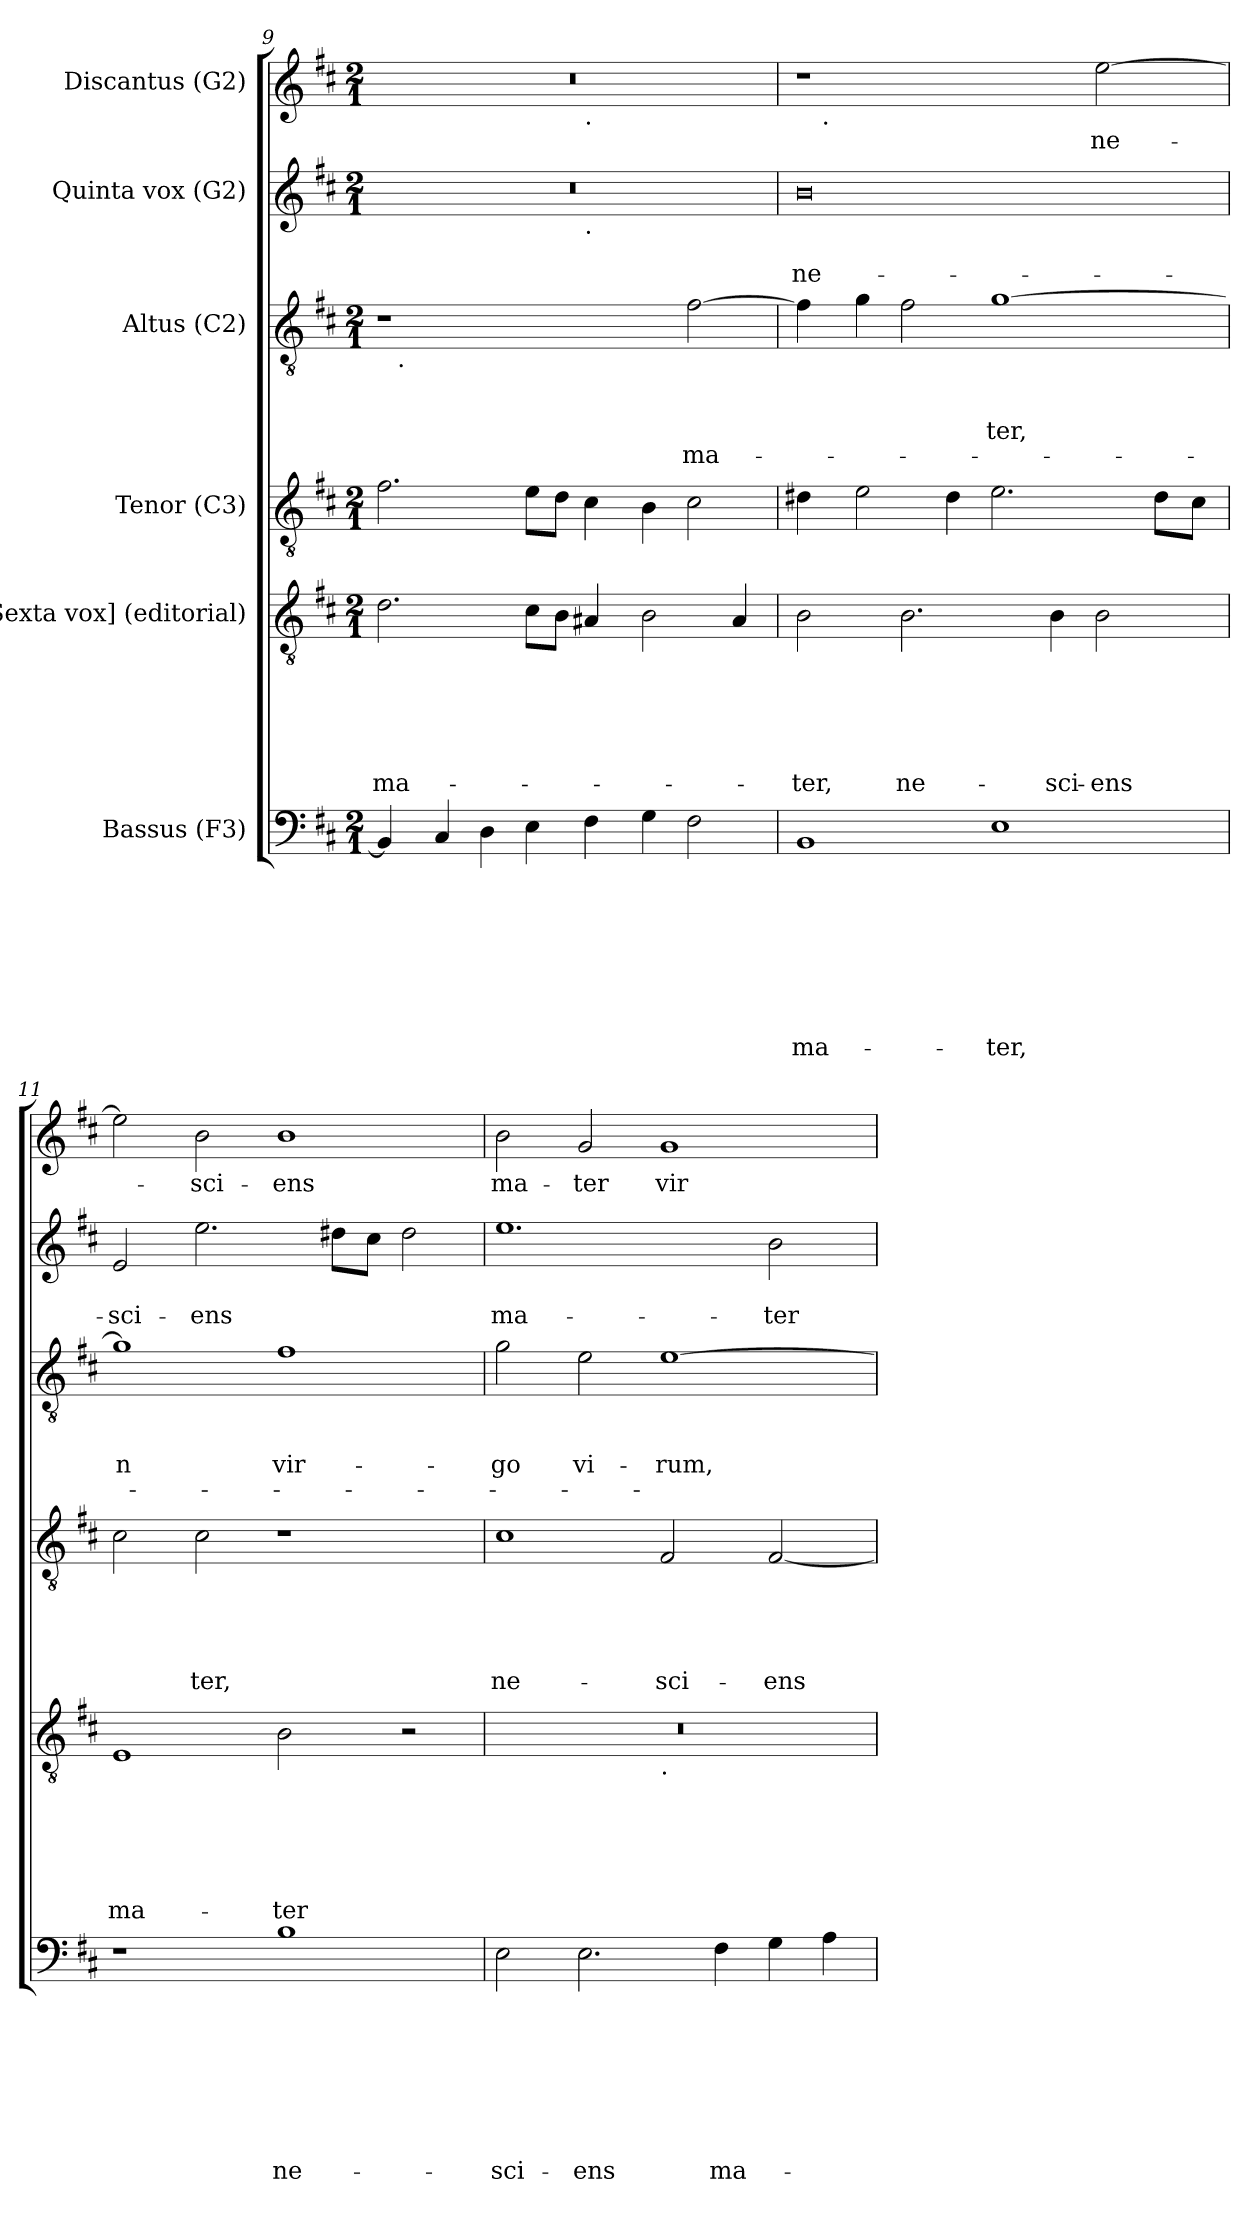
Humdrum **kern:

**kern	**text	**text	**text	**text	**text	**text	**text	**text	**kern	**text	**text	**text	**text	**text	**text	**kern	**text	**text	**text	**text	**text	**kern	**text	**text	**text	**text	**kern	**text	**text	**kern	**text
*part6	*part6	*part6	*part6	*part6	*part6	*part6	*part6	*part6	*part5	*part5	*part5	*part5	*part5	*part5	*part5	*part4	*part4	*part4	*part4	*part4	*part4	*part3	*part3	*part3	*part3	*part3	*part2	*part2	*part2	*part1	*part1
*staff6	*staff6	*staff6	*staff6	*staff6	*staff6	*staff6	*staff6	*staff6	*staff5	*staff5	*staff5	*staff5	*staff5	*staff5	*staff5	*staff4	*staff4	*staff4	*staff4	*staff4	*staff4	*staff3	*staff3	*staff3	*staff3	*staff3	*staff2	*staff2	*staff2	*staff1	*staff1
*I"Bassus (F3)	*	*	*	*	*	*	*	*	*I"[Sexta vox] (editorial)	*	*	*	*	*	*	*I"Tenor (C3)	*	*	*	*	*	*I"Altus (C2)	*	*	*	*	*I"Quinta vox (G2)	*	*	*I"Discantus (G2)	*
!!LO:PB:g=z
*clefF4	*	*	*	*	*	*	*	*	*clefGv2	*	*	*	*	*	*	*clefGv2	*	*	*	*	*	*clefGv2	*	*	*	*	*clefG2	*	*	*clefG2	*
*k[f#c#]	*	*	*	*	*	*	*	*	*k[f#c#]	*	*	*	*	*	*	*k[f#c#]	*	*	*	*	*	*k[f#c#]	*	*	*	*	*k[f#c#]	*	*	*k[f#c#]	*
*D:	*	*	*	*	*	*	*	*	*D:	*	*	*	*	*	*	*D:	*	*	*	*	*	*D:	*	*	*	*	*D:	*	*	*D:	*
*M2/1	*	*	*	*	*	*	*	*	*M2/1	*	*	*	*	*	*	*M2/1	*	*	*	*	*	*M2/1	*	*	*	*	*M2/1	*	*	*M2/1	*
=9	=9	=9	=9	=9	=9	=9	=9	=9	=9	=9	=9	=9	=9	=9	=9	=9	=9	=9	=9	=9	=9	=9	=9	=9	=9	=9	=9	=9	=9	=9	=9
!	!	!	!	!	!	!	!	!	!	!	!	!	!	!	!LO:LY:b	!	!	!	!	!	!	!	!	!	!	!	!	!	!	!	!
*	*	*	*	*	*	*	*	*	*	*	*	*	*	*	*	*	*	*	*	*	*	*^	*	*	*	*	*^	*	*	*^	*
4BB/]	.	.	.	.	.	.	.	.	2.d\	.	.	.	.	.	ma-	2.f#\	.	.	.	.	.	1r	16ryy	.	.	.	.	0r	1ryy	.	.	0r	1ryy	.
!	!	!	!	!	!	!	!	!	!	!	!	!	!	!	!	!	!	!	!	!	!	!	!LO:TX:b:t=.	!	!	!	!	!	!	!	!	!	!	!
.	.	.	.	.	.	.	.	.	.	.	.	.	.	.	.	.	.	.	.	.	.	.	1ryy	.	.	.	.	.	.	.	.	.	.	.
4C#/	.	.	.	.	.	.	.	.	.	.	.	.	.	.	.	.	.	.	.	.	.	.	.	.	.	.	.	.	.	.	.	.	.	.
4D\	.	.	.	.	.	.	.	.	.	.	.	.	.	.	.	.	.	.	.	.	.	.	.	.	.	.	.	.	.	.	.	.	.	.
4E\	.	.	.	.	.	.	.	.	8c#\L	.	.	.	.	.	.	8e\L	.	.	.	.	.	.	.	.	.	.	.	.	.	.	.	.	.	.
.	.	.	.	.	.	.	.	.	8B\J	.	.	.	.	.	.	8d\J	.	.	.	.	.	.	.	.	.	.	.	.	.	.	.	.	.	.
!	!	!	!	!	!	!	!	!	!	!	!	!	!	!	!	!	!	!	!	!	!	!	!	!	!	!	!	!	!	!	!	!	!LO:TX:b:t=.	!
!	!	!	!	!	!	!	!	!	!	!	!	!	!	!	!	!	!	!	!	!	!	!	!	!	!	!	!	!	!LO:TX:b:t=.	!	!	!	!	!
4F#\	.	.	.	.	.	.	.	.	4A#X/	.	.	.	.	.	.	4c#\	.	.	.	.	.	2ryy	.	.	.	.	.	.	1ryy	.	.	.	1ryy	.
.	.	.	.	.	.	.	.	.	.	.	.	.	.	.	.	.	.	.	.	.	.	.	2...ryy	.	.	.	.	.	.	.	.	.	.	.
4G\	.	.	.	.	.	.	.	.	2B\	.	.	.	.	.	.	4B\	.	.	.	.	.	.	.	.	.	.	.	.	.	.	.	.	.	.
!	!	!	!	!	!	!	!	!	!	!	!	!	!	!	!	!	!	!	!	!	!	!	!	!	!	!	!LO:LY:b	!	!	!	!	!	!	!
2F#\	.	.	.	.	.	.	.	.	.	.	.	.	.	.	.	2c#\	.	.	.	.	.	[>2f#\	.	.	.	.	ma-	.	.	.	.	.	.	.
.	.	.	.	.	.	.	.	.	4A#/	.	.	.	.	.	.	.	.	.	.	.	.	.	.	.	.	.	.	.	.	.	.	.	.	.
=10	=10	=10	=10	=10	=10	=10	=10	=10	=10	=10	=10	=10	=10	=10	=10	=10	=10	=10	=10	=10	=10	=10	=10	=10	=10	=10	=10	=10	=10	=10	=10	=10	=10	=10
!	!	!	!	!	!	!	!	!LO:LY:b	!	!	!	!	!	!	!LO:LY:b	!	!	!	!	!	!	!	!	!	!	!	!	!	!	!	!LO:LY:b:rj	!	!	!
*	*	*	*	*	*	*	*	*	*	*	*	*	*	*	*	*	*	*	*	*	*	*v	*v	*	*	*	*	*	*	*	*	*	*	*
*	*	*	*	*	*	*	*	*	*	*	*	*	*	*	*	*	*	*	*	*	*	*	*	*	*	*	*v	*v	*	*	*	*	*
1BB	.	.	.	.	.	.	.	ma-	2B\	.	.	.	.	.	-ter,	4d#X\	.	.	.	.	.	4f#\]	.	.	.	.	0b	.	ne-	1r	16.ryy	.
!	!	!	!	!	!	!	!	!	!	!	!	!	!	!	!	!	!	!	!	!	!	!	!	!	!	!	!	!	!	!	!LO:TX:b:t=.	!
.	.	.	.	.	.	.	.	.	.	.	.	.	.	.	.	.	.	.	.	.	.	.	.	.	.	.	.	.	.	.	1ryy	.
.	.	.	.	.	.	.	.	.	.	.	.	.	.	.	.	2e\	.	.	.	.	.	4g\	.	.	.	.	.	.	.	.	.	.
!	!	!	!	!	!	!	!	!	!	!	!	!	!	!	!LO:LY:b	!	!	!	!	!	!	!	!	!	!	!	!	!	!	!	!	!
.	.	.	.	.	.	.	.	.	2.B\	.	.	.	.	.	ne-	.	.	.	.	.	.	2f#\	.	.	.	.	.	.	.	.	.	.
.	.	.	.	.	.	.	.	.	.	.	.	.	.	.	.	4d#\	.	.	.	.	.	.	.	.	.	.	.	.	.	.	.	.
!	!	!	!	!	!	!	!	!LO:LY:b	!	!	!	!	!	!	!	!	!	!	!	!	!	!	!	!	!LO:LY:b	!	!	!	!	!	!	!
1E	.	.	.	.	.	.	.	-ter,	.	.	.	.	.	.	.	2.e\	.	.	.	.	.	[>1g	.	.	ter,	.	.	.	.	2ryy	.	.
.	.	.	.	.	.	.	.	.	.	.	.	.	.	.	.	.	.	.	.	.	.	.	.	.	.	.	.	.	.	.	2ryy	.
!	!	!	!	!	!	!	!	!	!	!	!	!	!	!	!LO:LY:b	!	!	!	!	!	!	!	!	!	!	!	!	!	!	!	!	!
.	.	.	.	.	.	.	.	.	4B\	.	.	.	.	.	-sci-	.	.	.	.	.	.	.	.	.	.	.	.	.	.	.	.	.
!	!	!	!	!	!	!	!	!	!	!	!	!	!	!	!LO:LY:b:rj	!	!	!	!	!	!	!	!	!	!	!	!	!	!	!	!	!LO:LY:b
.	.	.	.	.	.	.	.	.	2B\	.	.	.	.	.	-ens	.	.	.	.	.	.	.	.	.	.	.	.	.	.	[>2ee\	.	ne-
.	.	.	.	.	.	.	.	.	.	.	.	.	.	.	.	.	.	.	.	.	.	.	.	.	.	.	.	.	.	.	4ryy	.
.	.	.	.	.	.	.	.	.	.	.	.	.	.	.	.	8d#\L	.	.	.	.	.	.	.	.	.	.	.	.	.	.	.	.
.	.	.	.	.	.	.	.	.	.	.	.	.	.	.	.	.	.	.	.	.	.	.	.	.	.	.	.	.	.	.	8ryy	.
.	.	.	.	.	.	.	.	.	.	.	.	.	.	.	.	8c#\J	.	.	.	.	.	.	.	.	.	.	.	.	.	.	.	.
.	.	.	.	.	.	.	.	.	.	.	.	.	.	.	.	.	.	.	.	.	.	.	.	.	.	.	.	.	.	.	32ryy	.
=11	=11	=11	=11	=11	=11	=11	=11	=11	=11	=11	=11	=11	=11	=11	=11	=11	=11	=11	=11	=11	=11	=11	=11	=11	=11	=11	=11	=11	=11	=11	=11	=11
!	!	!	!	!	!	!	!	!	!	!	!	!	!	!	!LO:LY:b	!	!	!	!	!	!	!	!	!	!LO:LY:b:rj	!	!	!	!LO:LY:b	!	!	!
*	*	*	*	*	*	*	*	*	*	*	*	*	*	*	*	*	*	*	*	*	*	*	*	*	*	*	*	*	*	*v	*v	*
1r	.	.	.	.	.	.	.	.	1E	.	.	.	.	.	ma-	2c#\	.	.	.	.	.	1g]	.	.	n	.	2e/	.	-sci-	2ee\]	.
!	!	!	!	!	!	!	!	!	!	!	!	!	!	!	!	!	!	!	!	!	!LO:LY:b	!	!	!	!	!	!	!	!LO:LY:b	!	!LO:LY:b
.	.	.	.	.	.	.	.	.	.	.	.	.	.	.	.	2c#\	.	.	.	.	-ter,	.	.	.	.	.	2.ee\	.	-ens	2b\	-sci-
!	!	!	!	!	!	!	!	!LO:LY:b	!	!	!	!	!	!	!LO:LY:b	!	!	!	!	!	!	!	!	!	!LO:LY:b	!	!	!	!	!	!LO:LY:b
1B	.	.	.	.	.	.	.	ne-	2B\	.	.	.	.	.	-ter	1r	.	.	.	.	.	1f#	.	.	vir-	.	.	.	.	1b	-ens
.	.	.	.	.	.	.	.	.	.	.	.	.	.	.	.	.	.	.	.	.	.	.	.	.	.	.	8dd#X\L	.	.	.	.
.	.	.	.	.	.	.	.	.	.	.	.	.	.	.	.	.	.	.	.	.	.	.	.	.	.	.	8cc#\J	.	.	.	.
.	.	.	.	.	.	.	.	.	2r	.	.	.	.	.	.	.	.	.	.	.	.	.	.	.	.	.	2dd#\	.	.	.	.
=12	=12	=12	=12	=12	=12	=12	=12	=12	=12	=12	=12	=12	=12	=12	=12	=12	=12	=12	=12	=12	=12	=12	=12	=12	=12	=12	=12	=12	=12	=12	=12
!	!	!	!	!	!	!	!	!LO:LY:b	!	!	!	!	!	!	!	!	!	!	!	!	!LO:LY:b	!	!	!	!LO:LY:b	!	!	!	!LO:LY:b	!	!LO:LY:b
*	*	*	*	*	*	*	*	*	*^	*	*	*	*	*	*	*	*	*	*	*	*	*	*	*	*	*	*	*	*	*	*
2E\	.	.	.	.	.	.	.	-sci-	0r	1ryy	.	.	.	.	.	.	1c#	.	.	.	.	ne-	2g\	.	.	-go	.	1.ee	.	ma-	2b\	ma-
!	!	!	!	!	!	!	!	!LO:LY:b	!	!	!	!	!	!	!	!	!	!	!	!	!	!	!	!	!	!LO:LY:b	!	!	!	!	!	!LO:LY:b
2.E\	.	.	.	.	.	.	.	-ens	.	.	.	.	.	.	.	.	.	.	.	.	.	.	2e\	.	.	vi-	.	.	.	.	2g/	-ter
!	!	!	!	!	!	!	!	!	!	!LO:TX:b:t=.	!	!	!	!	!	!	!	!	!	!	!	!	!	!	!	!	!	!	!	!	!	!
!	!	!	!	!	!	!	!	!	!	!	!	!	!	!	!	!	!	!	!	!	!	!LO:LY:b	!	!	!	!LO:LY:b	!	!	!	!	!	!LO:LY:b
.	.	.	.	.	.	.	.	.	.	1ryy	.	.	.	.	.	.	2F#/	.	.	.	.	-sci-	[<1e	.	.	-rum,	.	.	.	.	1g	vir-
!	!	!	!	!	!	!	!	!LO:LY:b	!	!	!	!	!	!	!	!	!	!	!	!	!	!	!	!	!	!	!	!	!	!	!	!
4F#\	.	.	.	.	.	.	.	ma-	.	.	.	.	.	.	.	.	.	.	.	.	.	.	.	.	.	.	.	.	.	.	.	.
!	!	!	!	!	!	!	!	!	!	!	!	!	!	!	!	!	!	!	!	!	!	!LO:LY:b	!	!	!	!	!	!	!	!LO:LY:b	!	!
4G\	.	.	.	.	.	.	.	.	.	.	.	.	.	.	.	.	[<2F#/	.	.	.	.	-ens	.	.	.	.	.	2b\	.	-ter	.	.
4A\	.	.	.	.	.	.	.	.	.	.	.	.	.	.	.	.	.	.	.	.	.	.	.	.	.	.	.	.	.	.	.	.
*	*	*	*	*	*	*	*	*	*v	*v	*	*	*	*	*	*	*	*	*	*	*	*	*	*	*	*	*	*	*	*	*	*
=	=	=	=	=	=	=	=	=	=	=	=	=	=	=	=	=	=	=	=	=	=	=	=	=	=	=	=	=	=	=	=
*-	*-	*-	*-	*-	*-	*-	*-	*-	*-	*-	*-	*-	*-	*-	*-	*-	*-	*-	*-	*-	*-	*-	*-	*-	*-	*-	*-	*-	*-	*-	*-
